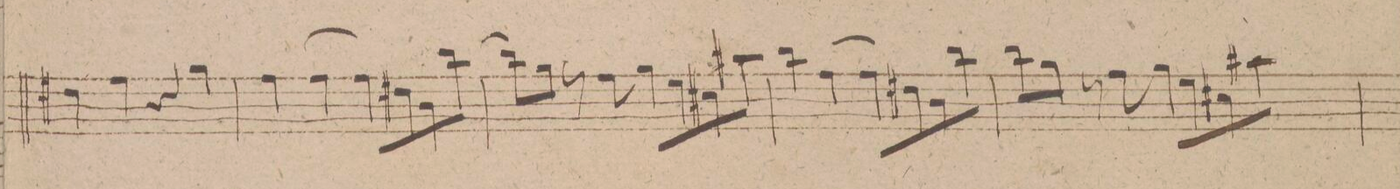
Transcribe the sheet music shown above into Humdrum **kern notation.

**kern
*I"Oboe 1mo
*clefG2
*k[f#]
*met(c)
*M4/4
4dd#X
4ff#
4r
4gg
=39
4ff#
[4ff#
8ff#L]
8dd#X
8b
[8bbJ
=40
8bbL]
8ggJ
8r
8ff#
8ggL
8ee
8cc#X
8aa#XJ
=41
4bb
[4ff#
8ff#L]
8dd#X
8b
8bbJ
=42
8bbL
8ggJ
8r
8ff#
8ggL
8ee
8cc#X
8aa#XJ
=43
*-
